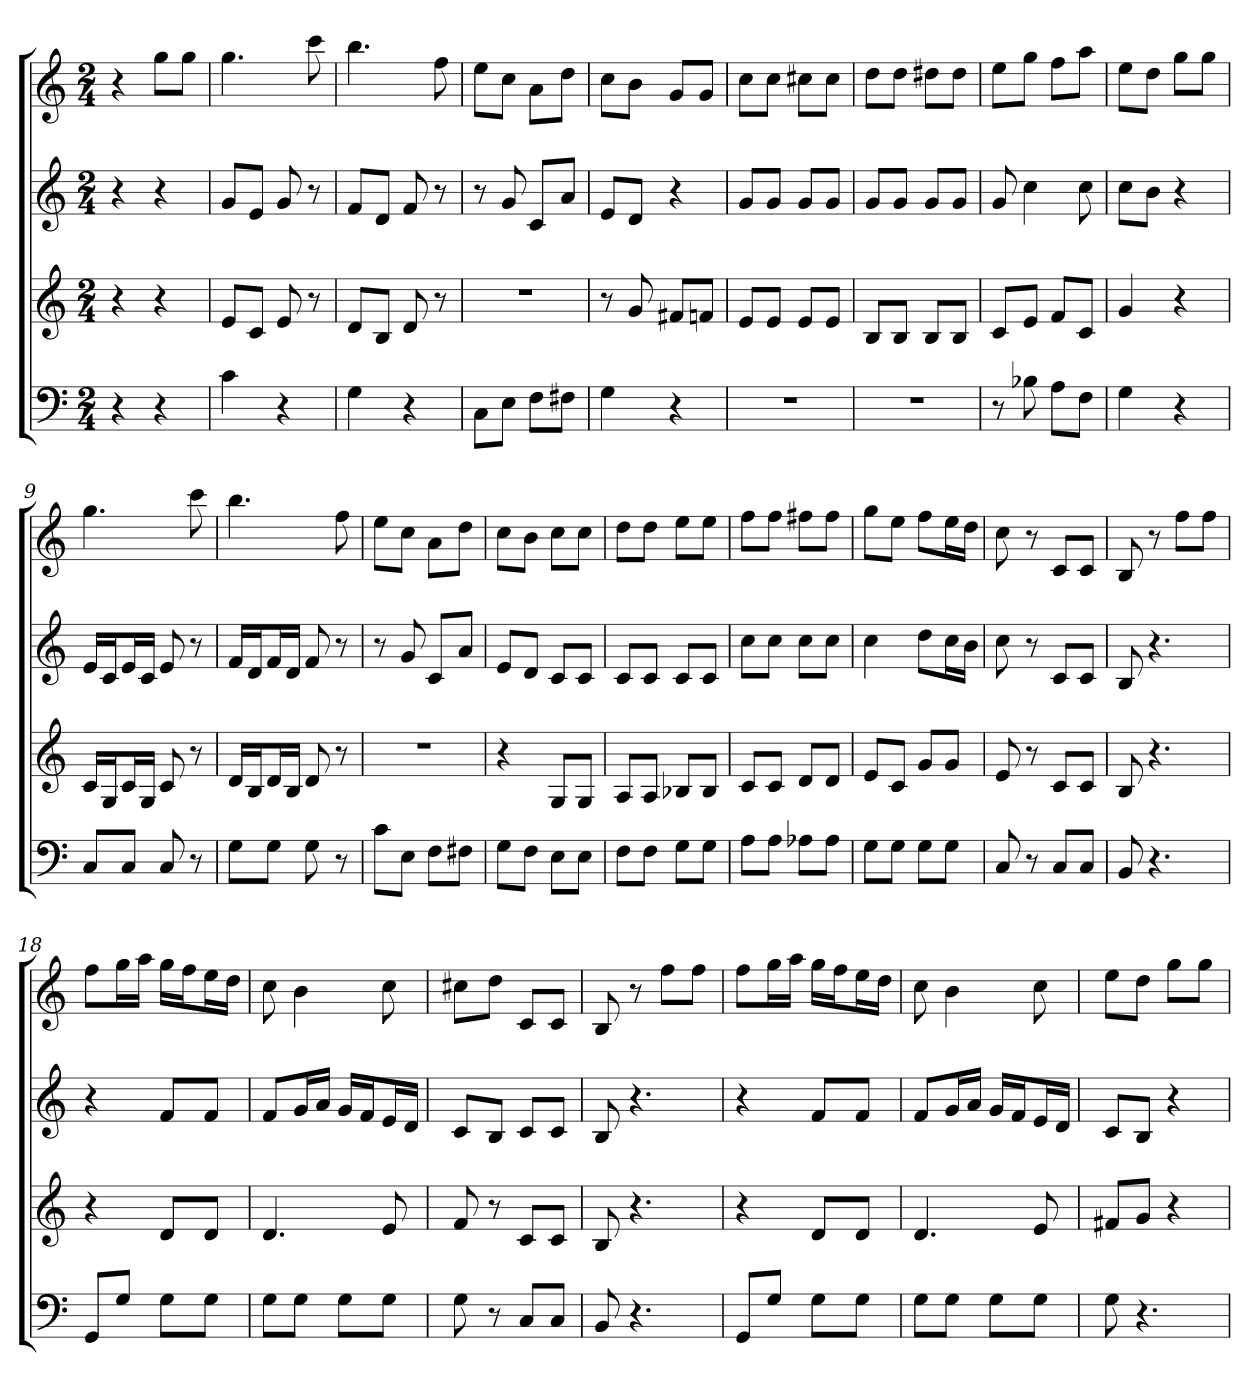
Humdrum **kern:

**kern	**kern	**kern	**kern
*part4	*part3	*part2	*part1
*staff4	*staff3	*staff2	*staff1
*k[]	*k[]	*k[]	*k[]
*C:	*C:	*C:	*C:
*M2/4	*M2/4	*M2/4	*M2/4
=	=	=	=
4r	4r	4r	4r
4r	4r	4r	8ggL
.	.	.	8ggJ
=1	=1	=1	=1
4c	8eL	8gL	4.gg
.	8cJ	8eJ	.
4r	8e	8g	.
.	8r	8r	8ccc
=2	=2	=2	=2
4G	8dL	8fL	4.bb
.	8BJ	8dJ	.
4r	8d	8f	.
.	8r	8r	8ff
=3	=3	=3	=3
8CL	2r	8r	8eeL
8EJ	.	8g	8ccJ
8FL	.	8cL	8aL
8F#XJ	.	8aJ	8ddJ
=4	=4	=4	=4
4G	8r	8eL	8ccL
.	8g	8dJ	8bJ
4r	8f#XL	4r	8gL
.	8fnJ	.	8gJ
=5	=5	=5	=5
2r	8eL	8gL	8ccL
.	8eJ	8gJ	8ccJ
.	8eL	8gL	8cc#XL
.	8eJ	8gJ	8cc#J
=6	=6	=6	=6
2r	8BL	8gL	8ddL
.	8BJ	8gJ	8ddJ
.	8BL	8gL	8dd#XL
.	8BJ	8gJ	8dd#J
=7	=7	=7	=7
8r	8cL	8g	8eeL
8B-X	8eJ	4cc	8ggJ
8AL	8fL	.	8ffL
8FJ	8cJ	8cc	8aaJ
=8	=8	=8	=8
4G	4g	8ccL	8eeL
.	.	8bJ	8ddJ
4r	4r	4r	8ggL
.	.	.	8ggJ
=9	=9	=9	=9
8CL	16cLL	16eLL	4.gg
.	16GJ	16cJ	.
8CJ	16cL	16eL	.
.	16GJJ	16cJJ	.
8C	8c	8e	.
8r	8r	8r	8ccc
=10	=10	=10	=10
8GL	16dLL	16fLL	4.bb
.	16BJ	16dJ	.
8GJ	16dL	16fL	.
.	16BJJ	16dJJ	.
8G	8d	8f	.
8r	8r	8r	8ff
=11	=11	=11	=11
8cL	2r	8r	8eeL
8EJ	.	8g	8ccJ
8FL	.	8cL	8aL
8F#XJ	.	8aJ	8ddJ
=12	=12	=12	=12
8GL	4r	8eL	8ccL
8FJ	.	8dJ	8bJ
8EL	8GL	8cL	8ccL
8EJ	8GJ	8cJ	8ccJ
=13	=13	=13	=13
8FL	8AL	8cL	8ddL
8FJ	8AJ	8cJ	8ddJ
8GL	8B-XL	8cL	8eeL
8GJ	8B-J	8cJ	8eeJ
=14	=14	=14	=14
8AL	8cL	8ccL	8ffL
8AJ	8cJ	8ccJ	8ffJ
8A-XL	8dL	8ccL	8ff#XL
8A-J	8dJ	8ccJ	8ff#J
=15	=15	=15	=15
8GL	8eL	4cc	8ggL
8GJ	8cJ	.	8eeJ
8GL	8gL	8ddL	8ffL
8GJ	8gJ	16ccL	16eeL
.	.	16bJJ	16ddJJ
=16	=16	=16	=16
8C	8e	8cc	8cc
8r	8r	8r	8r
8CL	8cL	8cL	8cL
8CJ	8cJ	8cJ	8cJ
=17	=17	=17	=17
8BB	8B	8B	8B
4.r	4.r	4.r	8r
.	.	.	8ffL
.	.	.	8ffJ
=18	=18	=18	=18
8GGL	4r	4r	8ffL
8GJ	.	.	16ggL
.	.	.	16aaJJ
8GL	8dL	8fL	16ggLL
.	.	.	16ffJ
8GJ	8dJ	8fJ	16eeL
.	.	.	16ddJJ
=19	=19	=19	=19
8GL	4.d	8fL	8cc
8GJ	.	16gL	4b
.	.	16aJJ	.
8GL	.	16gLL	.
.	.	16fJ	.
8GJ	8e	16eL	8cc
.	.	16dJJ	.
=20	=20	=20	=20
8G	8f	8cL	8cc#XL
8r	8r	8BJ	8ddJ
8CL	8cL	8cL	8cL
8CJ	8cJ	8cJ	8cJ
=21	=21	=21	=21
8BB	8B	8B	8B
4.r	4.r	4.r	8r
.	.	.	8ffL
.	.	.	8ffJ
=22	=22	=22	=22
8GGL	4r	4r	8ffL
8GJ	.	.	16ggL
.	.	.	16aaJJ
8GL	8dL	8fL	16ggLL
.	.	.	16ffJ
8GJ	8dJ	8fJ	16eeL
.	.	.	16ddJJ
=23	=23	=23	=23
8GL	4.d	8fL	8cc
8GJ	.	16gL	4b
.	.	16aJJ	.
8GL	.	16gLL	.
.	.	16fJ	.
8GJ	8e	16eL	8cc
.	.	16dJJ	.
=24	=24	=24	=24
8G	8f#XL	8cL	8eeL
4.r	8gJ	8BJ	8ddJ
.	4r	4r	8ggL
.	.	.	8ggJ
=	=	=	=
*-	*-	*-	*-
